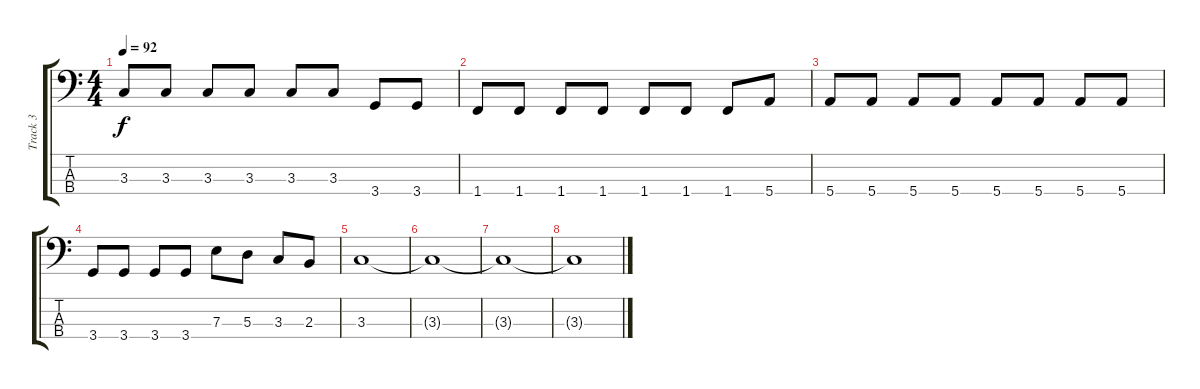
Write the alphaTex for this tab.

\track ("Track 3" "Track 3") {instrument electricbassfinger}
\staff {score tabs}
\tuning (G2 D2 A1 E1) {hide}
\ts (4 4)
\tempo 92
\clef f4
\ks c
3.3.8{dy f} 3.3.8 3.3.8 3.3.8 3.3.8 3.3.8 3.4.8 3.4.8 |
1.4.8 1.4.8 1.4.8 1.4.8 1.4.8 1.4.8 1.4.8 5.4.8 |
5.4.8 5.4.8 5.4.8 5.4.8 5.4.8 5.4.8 5.4.8 5.4.8 |
3.4.8 3.4.8 3.4.8 3.4.8 7.3.8 5.3.8 3.3.8 2.3.8 |
3.3.1 |
3.3{t}.1 |
3.3{t}.1 |
3.3{t}.1
